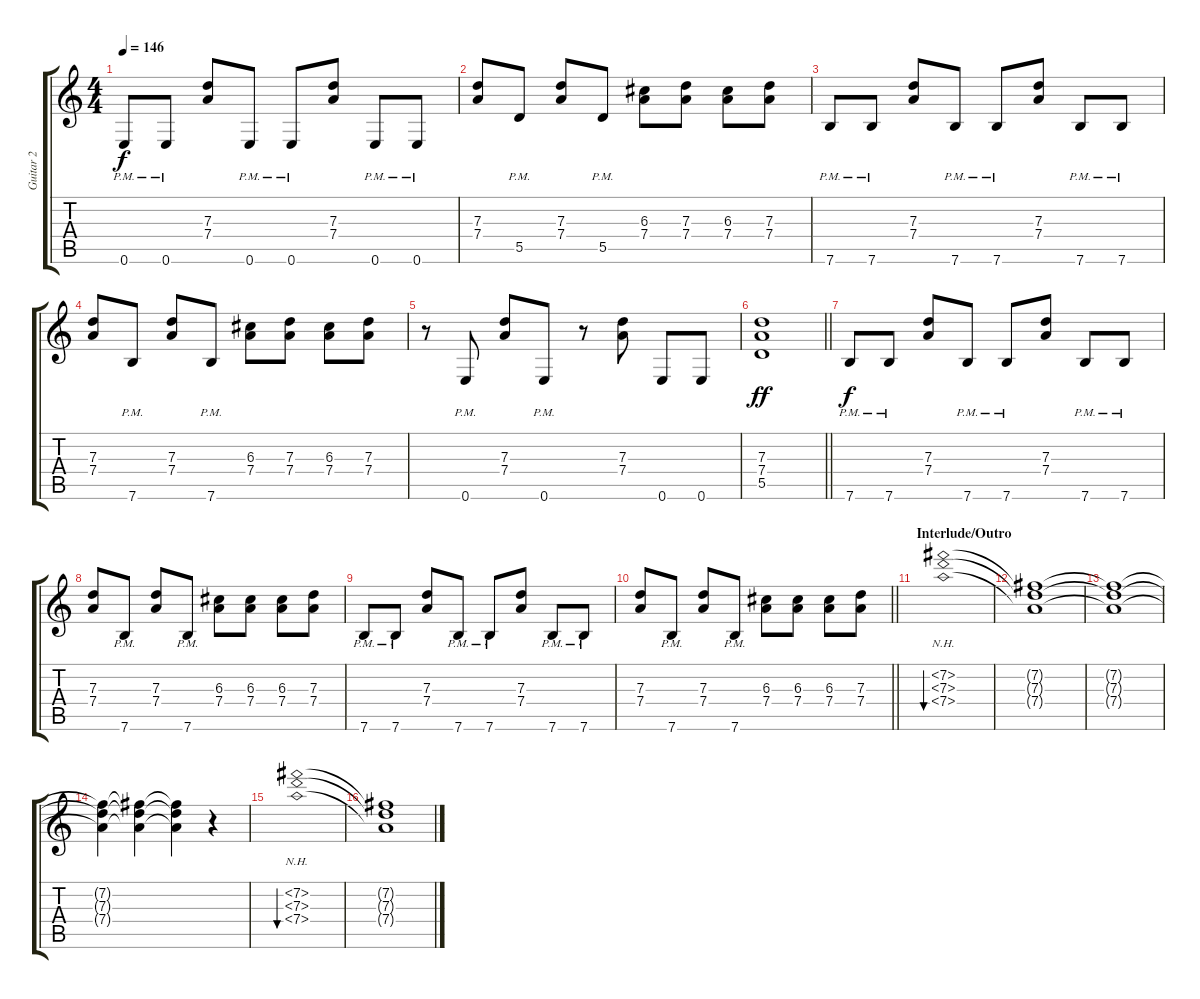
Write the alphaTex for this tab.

\track ("Guitar 2" "Guitar 2") {instrument distortionguitar}
\staff {score tabs}
\tuning (E4 B3 G3 D3 A2 E2) {hide}
\ts (4 4)
\tempo 146
\clef g2
\ks c
0.6{pm}.8{dy f} 0.6{pm}.8 (7.3 7.4).8 0.6{pm}.8 0.6{pm}.8 (7.3 7.4).8 0.6{pm}.8 0.6{pm}.8 |
(7.3 7.4).8 5.5{pm}.8 (7.3 7.4).8 5.5{pm}.8 (6.3 7.4).8 (7.3 7.4).8 (6.3 7.4).8 (7.3 7.4).8 |
7.6{pm}.8 7.6{pm}.8 (7.3 7.4).8 7.6{pm}.8 7.6{pm}.8 (7.3 7.4).8 7.6{pm}.8 7.6{pm}.8 |
(7.3 7.4).8 7.6{pm}.8 (7.3 7.4).8 7.6{pm}.8 (6.3 7.4).8 (7.3 7.4).8 (6.3 7.4).8 (7.3 7.4).8 |
r.8 0.6{pm}.8 (7.3 7.4).8 0.6{pm}.8 r.8 (7.3 7.4).8 0.6.8 0.6.8 |
\barLineRight lightlight
(7.3 7.4 5.5).1{dy ff} |
7.6{pm}.8{dy f} 7.6{pm}.8 (7.3 7.4).8 7.6{pm}.8 7.6{pm}.8 (7.3 7.4).8 7.6{pm}.8 7.6{pm}.8 |
(7.3 7.4).8 7.6{pm}.8 (7.3 7.4).8 7.6{pm}.8 (6.3 7.4).8 (6.3 7.4).8 (6.3 7.4).8 (7.3 7.4).8 |
7.6{pm}.8 7.6{pm}.8 (7.3 7.4).8 7.6{pm}.8 7.6{pm}.8 (7.3 7.4).8 7.6{pm}.8 7.6{pm}.8 |
\barLineRight lightlight
(7.3 7.4).8 7.6{pm}.8 (7.3 7.4).8 7.6{pm}.8 (6.3 7.4).8 (6.3 7.4).8 (6.3 7.4).8 (7.3 7.4).8 |
\section ("" "Interlude/Outro")
(7.2{nh} 7.3{nh} 7.4{nh}).1{bu 480 volume 0} |
(7.2{t} 7.3{t} 7.4{t}).1 |
(7.2{t} 7.3{t} 7.4{t}).1 |
(7.2{t} 7.3{t} 7.4{t}).4 (7.2{t} 7.3{t} 7.4{t}).4 (7.2{t} 7.3{t} 7.4{t}).4 r.4{volume 11} |
(7.2{nh} 7.3{nh} 7.4{nh}).1{bu 480 volume 0} |
(7.2{t} 7.3{t} 7.4{t}).1
